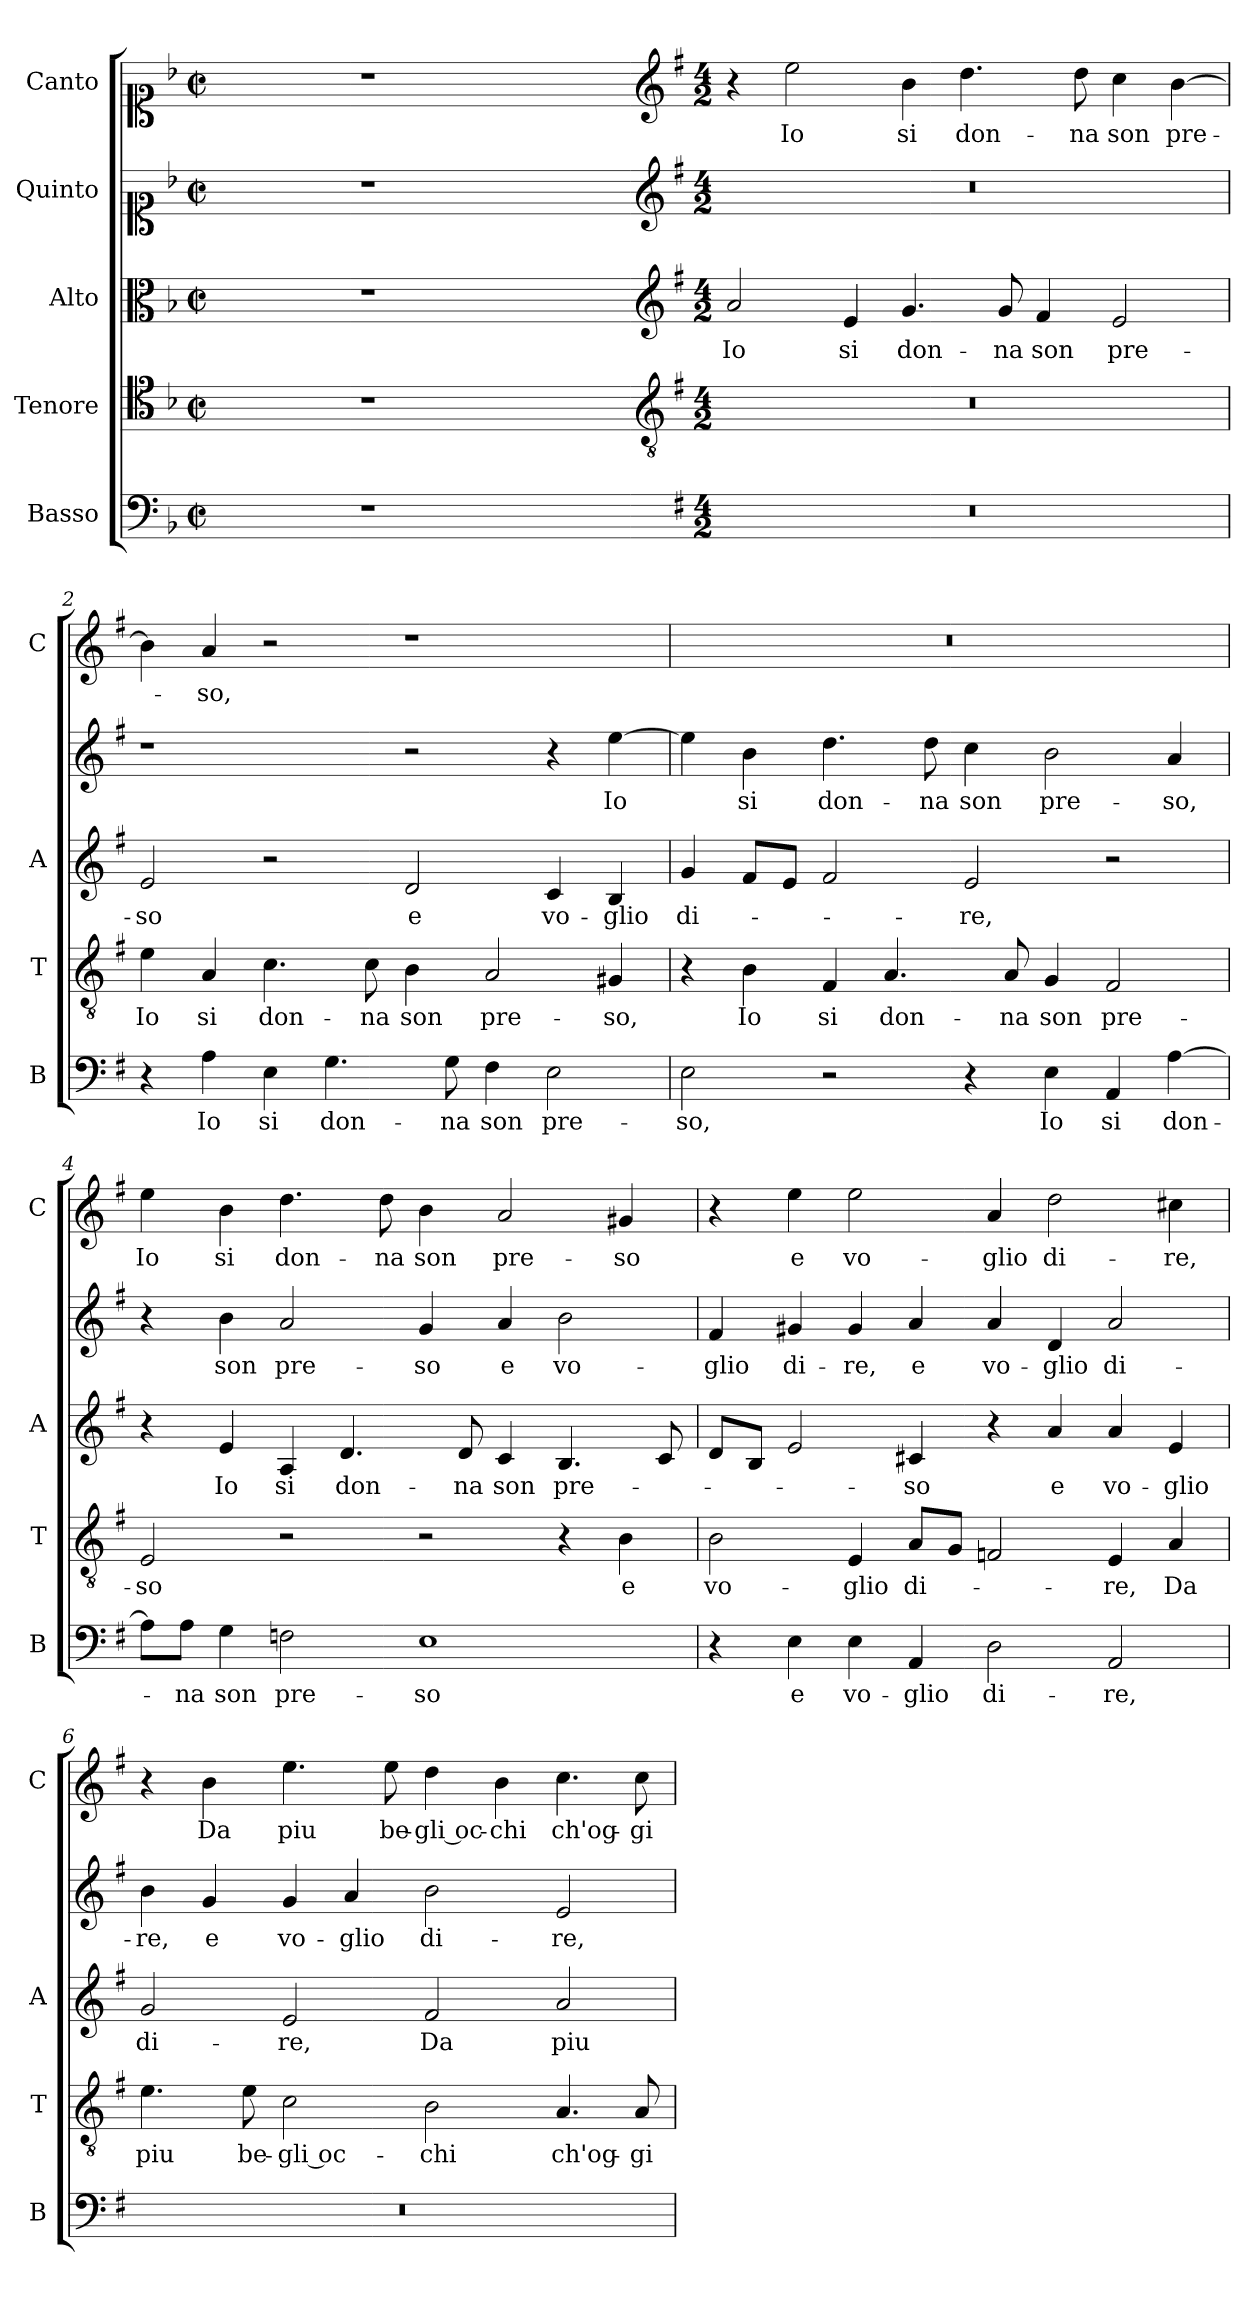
**kern	**text	**kern	**text	**kern	**text	**kern	**text	**kern	**text
*part5	*part5	*part4	*part4	*part3	*part3	*part2	*part2	*part1	*part1
*staff5	*staff5	*staff4	*staff4	*staff3	*staff3	*staff2	*staff2	*staff1	*staff1
*I"Basso	*	*I"Tenore	*	*I"Alto	*	*I"Quinto	*	*I"Canto	*
*I'B	*	*I'T	*	*I'A	*	*	*	*I'C	*
*clefF4	*	*clefC4	*	*clefC3	*	*clefC1	*	*clefC1	*
*k[b-]	*	*k[b-]	*	*k[b-]	*	*k[b-]	*	*k[b-]	*
*F:	*	*F:	*	*F:	*	*F:	*	*F:	*
*M2/2	*	*M2/2	*	*M2/2	*	*M2/2	*	*M2/2	*
*met(c|)	*	*met(c|)	*	*met(c|)	*	*met(c|)	*	*met(c|)	*
=	=	=	=	=	=	=	=	=	=
1ryy	.	1ryy	.	1ryy	.	1ryy	.	1ryy	.
=1X-	=1X-	=1X-	=1X-	=1X-	=1X-	=1X-	=1X-	=1X-	=1X-
1r	.	1r	.	1r	.	1r	.	1r	.
1ryy	.	1ryy	.	1ryy	.	1ryy	.	1ryy	.
=1-	=1-	=1-	=1-	=1-	=1-	=1-	=1-	=1-	=1-
*	*	*clefGv2	*	*clefG2	*	*clefG2	*	*clefG2	*
*k[f#]	*	*k[f#]	*	*k[f#]	*	*k[f#]	*	*k[f#]	*
*G:	*	*G:	*	*G:	*	*G:	*	*G:	*
*M4/2	*	*M4/2	*	*M4/2	*	*M4/2	*	*M4/2	*
!	!	!	!	!	!LO:LY:b	!	!	!	!
0r	.	0r	.	2a/	Io	0r	.	4r	.
!	!	!	!	!	!	!	!	!	!LO:LY:b
.	.	.	.	.	.	.	.	2ee\	Io
!	!	!	!	!	!LO:LY:b	!	!	!	!
.	.	.	.	4e/	si	.	.	.	.
!	!	!	!	!	!LO:LY:b	!	!	!	!LO:LY:b
.	.	.	.	4.g/	don-	.	.	4b\	si
!	!	!	!	!	!	!	!	!	!LO:LY:b
.	.	.	.	.	.	.	.	4.dd\	don-
!	!	!	!	!	!LO:LY:b	!	!	!	!
.	.	.	.	8g/	-na	.	.	.	.
!	!	!	!	!	!LO:LY:b	!	!	!	!
.	.	.	.	4f#/	son	.	.	.	.
!	!	!	!	!	!	!	!	!	!LO:LY:b
.	.	.	.	.	.	.	.	8dd\	-na
!	!	!	!	!	!LO:LY:b	!	!	!	!LO:LY:b
.	.	.	.	2e/	pre-	.	.	4cc\	son
!	!	!	!	!	!	!	!	!	!LO:LY:b
.	.	.	.	.	.	.	.	[4b\	pre-
=2	=2	=2	=2	=2	=2	=2	=2	=2	=2
!	!	!	!LO:LY:b	!	!LO:LY:b	!	!	!	!
4r	.	4e\	Io	2e/	-so	1r	.	4b\]	.
!	!LO:LY:b	!	!LO:LY:b	!	!	!	!	!	!LO:LY:b
4A\	Io	4A/	si	.	.	.	.	4a/	-so,
!	!LO:LY:b	!	!LO:LY:b	!	!	!	!	!	!
4E\	si	4.c\	don-	2r	.	.	.	2r	.
!	!LO:LY:b	!	!	!	!	!	!	!	!
4.G\	don-	.	.	.	.	.	.	.	.
!	!	!	!LO:LY:b	!	!	!	!	!	!
.	.	8c\	-na	.	.	.	.	.	.
!	!	!	!LO:LY:b	!	!LO:LY:b	!	!	!	!
.	.	4B\	son	2d/	e	2r	.	1r	.
!	!LO:LY:b	!	!	!	!	!	!	!	!
8G\	-na	.	.	.	.	.	.	.	.
!	!LO:LY:b	!	!LO:LY:b	!	!	!	!	!	!
4F#\	son	2A/	pre-	.	.	.	.	.	.
!	!LO:LY:b	!	!	!	!LO:LY:b	!	!	!	!
2E\	pre-	.	.	4c/	vo-	4r	.	.	.
!	!	!	!LO:LY:b	!	!LO:LY:b	!	!LO:LY:b	!	!
.	.	4G#X/	-so,	4B/	-glio	[4ee\	Io	.	.
=3	=3	=3	=3	=3	=3	=3	=3	=3	=3
!	!LO:LY:b	!	!	!	!LO:LY:b	!	!	!	!
2E\	-so,	4r	.	4g/	di-	4ee\]	.	0r	.
!	!	!	!LO:LY:b	!	!	!	!LO:LY:b	!	!
.	.	4B\	Io	8f#/L	.	4b\	si	.	.
.	.	.	.	8e/J	.	.	.	.	.
!	!	!	!LO:LY:b	!	!	!	!LO:LY:b	!	!
2r	.	4F#/	si	2f#/	.	4.dd\	don-	.	.
!	!	!	!LO:LY:b	!	!	!	!	!	!
.	.	4.A/	don-	.	.	.	.	.	.
!	!	!	!	!	!	!	!LO:LY:b	!	!
.	.	.	.	.	.	8dd\	-na	.	.
!	!	!	!	!	!LO:LY:b	!	!LO:LY:b	!	!
4r	.	.	.	2e/	-re,	4cc\	son	.	.
!	!	!	!LO:LY:b	!	!	!	!	!	!
.	.	8A/	-na	.	.	.	.	.	.
!	!LO:LY:b	!	!LO:LY:b	!	!	!	!LO:LY:b	!	!
4E\	Io	4G/	son	.	.	2b\	pre-	.	.
!	!LO:LY:b	!	!LO:LY:b	!	!	!	!	!	!
4AA/	si	2F#/	pre-	2r	.	.	.	.	.
!	!LO:LY:b	!	!	!	!	!	!LO:LY:b	!	!
[4A\	don-	.	.	.	.	4a/	-so,	.	.
!!LO:LB:g=z
=4	=4	=4	=4	=4	=4	=4	=4	=4	=4
!	!	!	!LO:LY:b	!	!	!	!	!	!LO:LY:b
8A\L]	.	2E/	-so	4r	.	4r	.	4ee\	Io
!	!LO:LY:b	!	!	!	!	!	!	!	!
8A\J	-na	.	.	.	.	.	.	.	.
!	!LO:LY:b	!	!	!	!LO:LY:b	!	!LO:LY:b	!	!LO:LY:b
4G\	son	.	.	4e/	Io	4b\	son	4b\	si
!	!LO:LY:b	!	!	!	!LO:LY:b	!	!LO:LY:b	!	!LO:LY:b
2Fn\	pre-	2r	.	4A/	si	2a/	pre-	4.dd\	don-
!	!	!	!	!	!LO:LY:b	!	!	!	!
.	.	.	.	4.d/	don-	.	.	.	.
!	!	!	!	!	!	!	!	!	!LO:LY:b
.	.	.	.	.	.	.	.	8dd\	-na
!	!LO:LY:b	!	!	!	!	!	!LO:LY:b	!	!LO:LY:b
1E	-so	2r	.	.	.	4g/	-so	4b\	son
!	!	!	!	!	!LO:LY:b	!	!	!	!
.	.	.	.	8d/	-na	.	.	.	.
!	!	!	!	!	!LO:LY:b	!	!LO:LY:b	!	!LO:LY:b
.	.	.	.	4c/	son	4a/	e	2a/	pre-
!	!	!	!	!	!LO:LY:b	!	!LO:LY:b	!	!
.	.	4r	.	4.B/	pre-	2b\	vo-	.	.
!	!	!	!LO:LY:b	!	!	!	!	!	!LO:LY:b
.	.	4B\	e	.	.	.	.	4g#X/	-so
.	.	.	.	8c/	.	.	.	.	.
=5	=5	=5	=5	=5	=5	=5	=5	=5	=5
!	!	!	!LO:LY:b	!	!	!	!LO:LY:b	!	!
4r	.	2B\	vo-	8d/L	.	4f#/	-glio	4r	.
.	.	.	.	8B/J	.	.	.	.	.
!	!LO:LY:b	!	!	!	!	!	!LO:LY:b	!	!LO:LY:b
4E\	e	.	.	2e/	.	4g#X/	di-	4ee\	e
!	!LO:LY:b	!	!LO:LY:b	!	!	!	!LO:LY:b	!	!LO:LY:b
4E\	vo-	4E/	-glio	.	.	4g#/	-re,	2ee\	vo-
!	!LO:LY:b	!	!LO:LY:b	!	!LO:LY:b	!	!LO:LY:b	!	!
4AA/	-glio	8A/L	di-	4c#X/	-so	4a/	e	.	.
.	.	8G/J	.	.	.	.	.	.	.
!	!LO:LY:b	!	!	!	!	!	!LO:LY:b	!	!LO:LY:b
2D\	di-	2Fn/	.	4r	.	4a/	vo-	4a/	-glio
!	!	!	!	!	!LO:LY:b	!	!LO:LY:b	!	!LO:LY:b
.	.	.	.	4a/	e	4d/	-glio	2dd\	di-
!	!LO:LY:b	!	!LO:LY:b	!	!LO:LY:b	!	!LO:LY:b	!	!
2AA/	-re,	4E/	-re,	4a/	vo-	2a/	di-	.	.
!	!	!	!LO:LY:b	!	!LO:LY:b	!	!	!	!LO:LY:b
.	.	4A/	Da	4e/	-glio	.	.	4cc#X\	-re,
=6	=6	=6	=6	=6	=6	=6	=6	=6	=6
!	!	!	!LO:LY:b	!	!LO:LY:b	!	!LO:LY:b	!	!
0r	.	4.e\	piu	2g/	di-	4b\	-re,	4r	.
!	!	!	!	!	!	!	!LO:LY:b	!	!LO:LY:b
.	.	.	.	.	.	4g/	e	4b\	Da
!	!	!	!LO:LY:b	!	!	!	!	!	!
.	.	8e\	be-	.	.	.	.	.	.
!	!	!	!LO:LY:b	!	!LO:LY:b	!	!LO:LY:b	!	!LO:LY:b
.	.	2c\	-gli oc-	2e/	-re,	4g/	vo-	4.ee\	piu
!	!	!	!	!	!	!	!LO:LY:b	!	!
.	.	.	.	.	.	4a/	-glio	.	.
!	!	!	!	!	!	!	!	!	!LO:LY:b
.	.	.	.	.	.	.	.	8ee\	be-
!	!	!	!LO:LY:b	!	!LO:LY:b	!	!LO:LY:b	!	!LO:LY:b
.	.	2B\	-chi	2f#/	Da	2b\	di-	4dd\	-gli oc-
!	!	!	!	!	!	!	!	!	!LO:LY:b
.	.	.	.	.	.	.	.	4b\	-chi
!	!	!	!LO:LY:b	!	!LO:LY:b	!	!LO:LY:b	!	!LO:LY:b
.	.	4.A/	ch'og-	2a/	piu	2e/	-re,	4.cc\	ch'og-
!	!	!	!LO:LY:b	!	!	!	!	!	!LO:LY:b
.	.	8A/	-gi	.	.	.	.	8cc\	-gi
=	=	=	=	=	=	=	=	=	=
*-	*-	*-	*-	*-	*-	*-	*-	*-	*-
